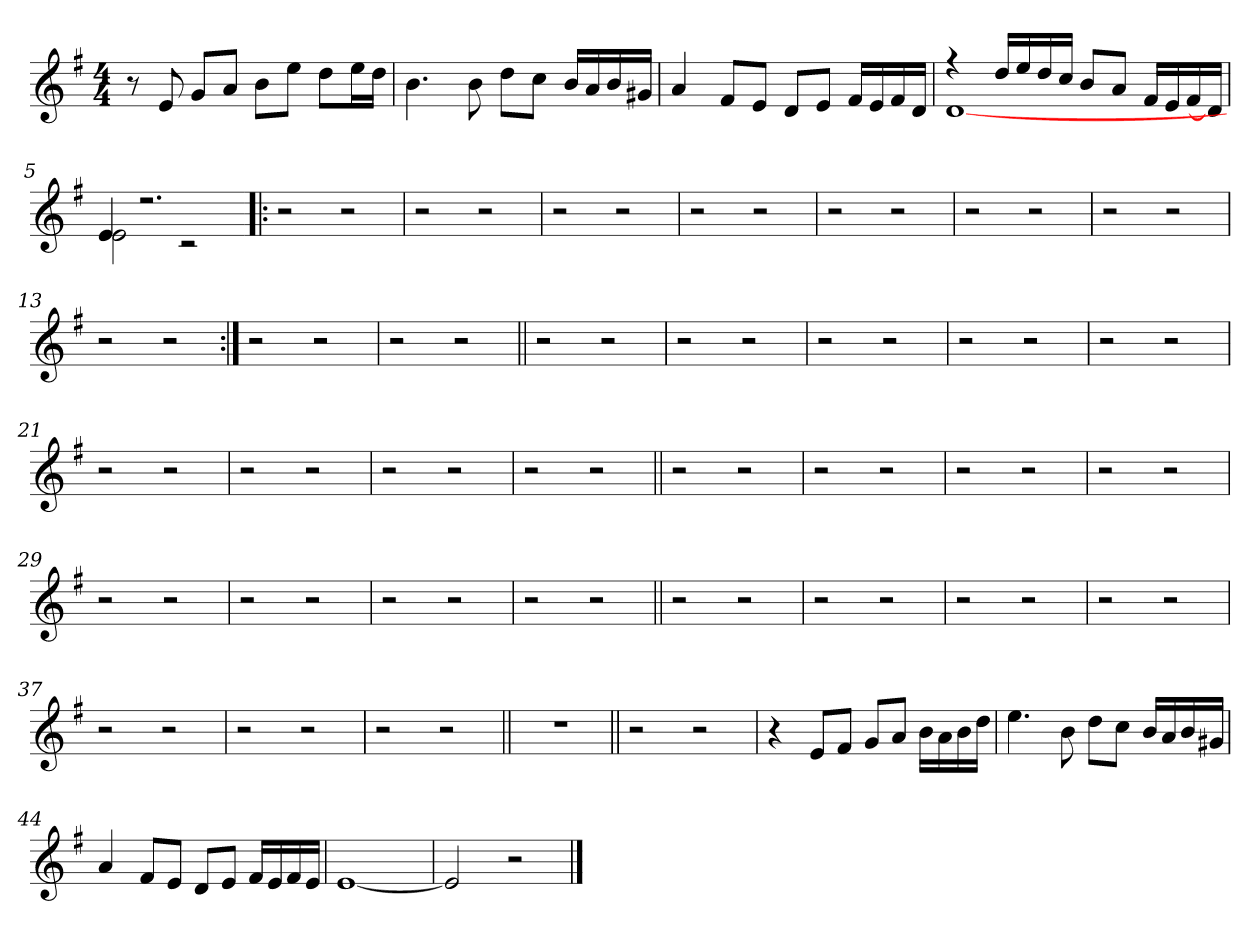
**kern
*part1
*staff1
!!LO:PB:g=z
*clefG2
*k[f#]
*G:
*M4/4
*MM60
=1
8r
8ei/
8gi/L
8ai/J
8bi\L
8eei\J
8ddi\L
16eei\L
16ddi\JJ
=2
4.bi\
8bi\
8ddi\L
8cci\J
16bi/LL
16ai/
16bi/
16g#Xi/JJ
=3
4ai/
8f#i/L
8ei/J
8di/L
8ei/J
16f#i/LL
16ei/
16f#i/
16di/JJ
!!LO:LB:g=z
=4
*^
4r	[<1di
16ddi/LL	.
16eei/	.
16ddi/	.
16cci/JJ	.
8bi/L	.
8ai/J	.
16f#i/LL	.
16ei/	.
16f#i/	.
16di/JJ]	.
=5	=5
4ei/	2ei\
2.r	.
.	2r
*v	*v
=6!|:
2r
2r
=7
2r
2r
=8
2r
2r
!!LO:LB:g=z
=9
2r
2r
=10
2r
2r
=11
2r
2r
=12
2r
2r
=13
2r
2r
=14:|!
2r
2r
=15
2r
2r
!!LO:LB:g=z
=16||
2r
2r
=17
2r
2r
=18
2r
2r
=19
2r
2r
=20
2r
2r
=21
2r
2r
!!LO:LB:g=z
=22
2r
2r
=23
2r
2r
=24
2r
2r
=25||
2r
2r
=26
2r
2r
=27
2r
2r
!!LO:LB:g=z
=28
2r
2r
=29
2r
2r
=30
2r
2r
=31
2r
2r
=32
2r
2r
=33||
2r
2r
!!LO:LB:g=z
=34
2r
2r
=35
2r
2r
=36
2r
2r
=37
2r
2r
=38
2r
2r
=39
2r
2r
=40||
1r
!!LO:LB:g=z
=41||
2r
2r
=42
4r
8ei/L
8f#i/J
8gi/L
8ai/J
16bi\LL
16ai\
16bi\
16ddi\JJ
=43
4.eei\
8bi\
8ddi\L
8cci\J
16bi/LL
16ai/
16bi/
16g#Xi/JJ
!!LO:LB:g=z
=44
4ai/
8f#i/L
8ei/J
8di/L
8ei/J
16f#i/LL
16ei/
16f#i/
16ei/JJ
=45
[<1ei
=46
2ei/]
2r
==
*-
